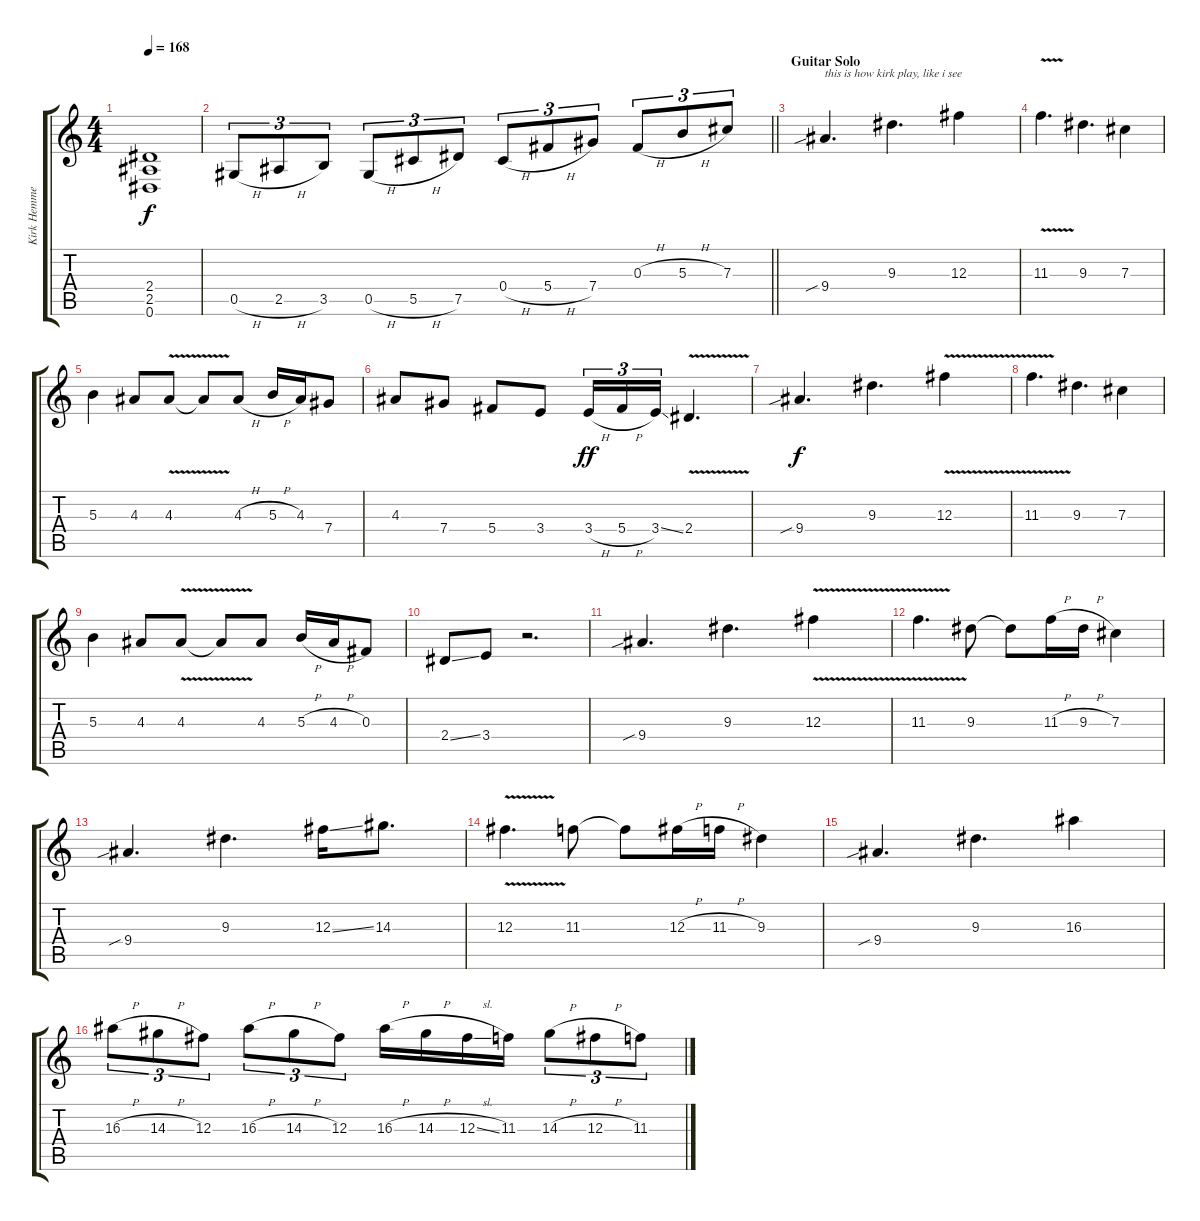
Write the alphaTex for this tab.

\track ("Kirk Hemmett" "Kirk Hemme") {instrument distortionguitar}
\staff {score tabs}
\tuning (Eb4 Bb3 Gb3 Db3 Ab2 Eb2) {hide}
\ts (4 4)
\tempo 168
\clef g2
\ks c
(2.4 2.5 0.6).1{dy f} |
\barLineRight lightlight
0.5{h}.8{tu (3 2)} 2.5{h}.8{tu (3 2)} 3.5.8{tu (3 2)} 0.5{h}.8{tu (3 2)} 5.5{h}.8{tu (3 2)} 7.5.8{tu (3 2)} 0.4{h}.8{tu (3 2)} 5.4{h}.8{tu (3 2)} 7.4.8{tu (3 2)} 0.3{h}.8{tu (3 2)} 5.3{h}.8{tu (3 2)} 7.3.8{tu (3 2)} |
\section ("" "Guitar Solo")
9.4{sib}.4{d txt "this is how kirk play, like i see"} 9.3.4{d} 12.3.4 |
11.3{v}.4{d} 9.3.4{d} 7.3.4 |
5.3.4 4.3.8 4.3{v}.8 4.3{t}.8 4.3{h}.8 5.3{h}.16 4.3.16 7.4.8 |
4.3.8 7.4.8 5.4.8 3.4.8 3.4{h}.16{tu (3 2) dy ff} 5.4{h}.16{tu (3 2)} 3.4{ss}.16{tu (3 2)} 2.4{v}.4{d} |
9.4{sib}.4{d dy f} 9.3.4{d} 12.3{v}.4 |
11.3{v}.4{d} 9.3.4{d} 7.3.4 |
5.3.4 4.3.8 4.3{v}.8 4.3{t}.8 4.3.8 5.3{h}.16 4.3{h}.16 0.3.8 |
2.4{ss}.8 3.4.8 r.2{d} |
9.4{sib}.4{d} 9.3.4{d} 12.3{v}.4 |
11.3{v}.4{d} 9.3.8 9.3{t}.8 11.3{h}.16 9.3{h}.16 7.3.4 |
9.4{sib}.4{d} 9.3.4{d} 12.3{ss}.16 14.3.8{d} |
12.3{v}.4{d} 11.3.8 11.3{t}.8 12.3{h}.16 11.3{h}.16 9.3.4 |
9.4{sib}.4{d} 9.3.4{d} 16.3.4 |
16.3{h}.8{tu (3 2)} 14.3{h}.8{tu (3 2)} 12.3.8{tu (3 2)} 16.3{h}.8{tu (3 2)} 14.3{h}.8{tu (3 2)} 12.3.8{tu (3 2)} 16.3{h}.16 14.3{h}.16 12.3{sl}.16 11.3.16 14.3{h}.8{tu (3 2)} 12.3{h}.8{tu (3 2)} 11.3.8{tu (3 2)}
